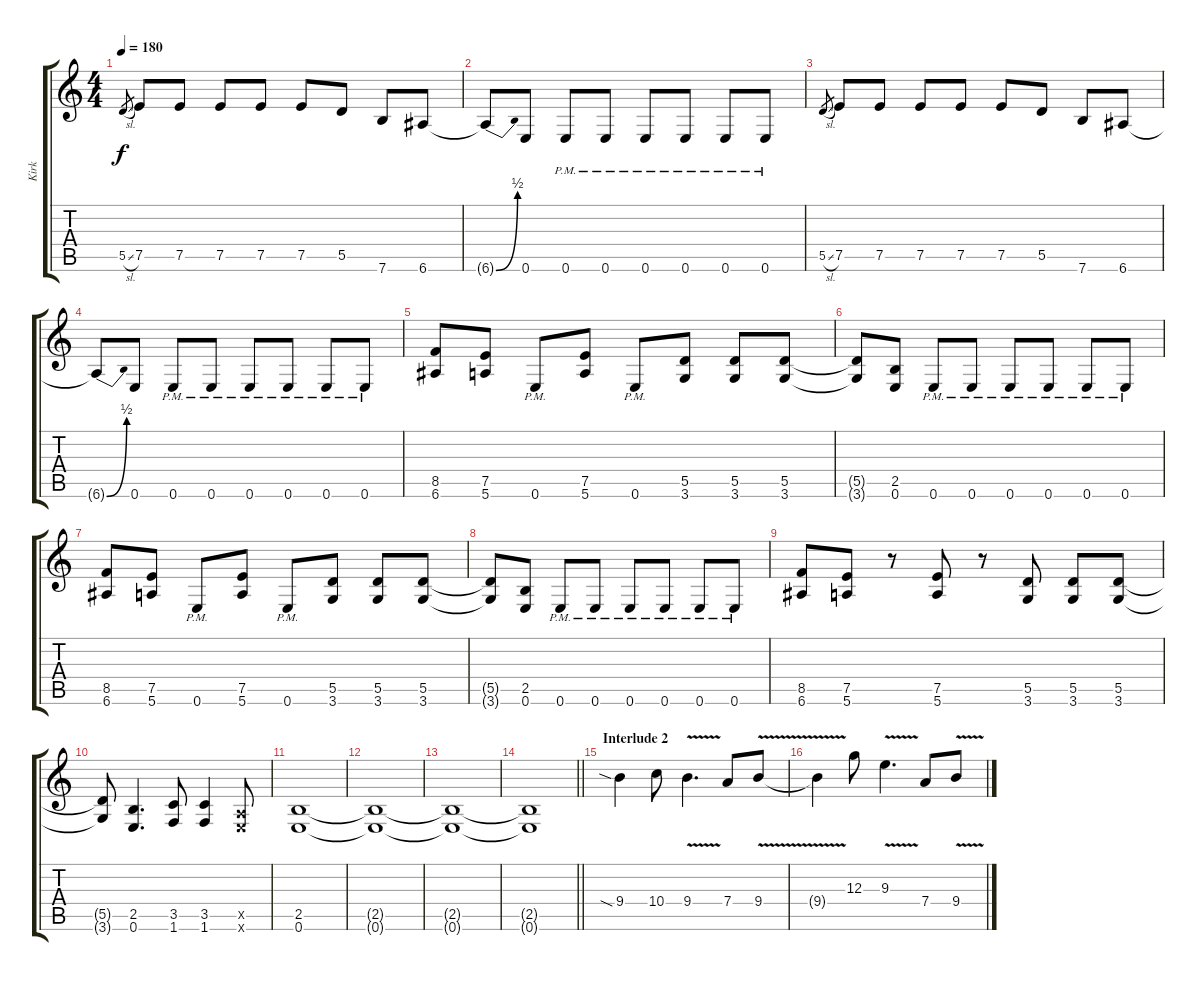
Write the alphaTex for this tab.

\track ("Kirk" "Kirk") {instrument overdrivenguitar}
\staff {score tabs}
\tuning (E4 B3 G3 D3 A2 E2) {hide}
\ts (4 4)
\tempo 180
\clef g2
\ks c
5.5{sl}.8{gr dy f} 7.5.8 7.5.8 7.5.8 7.5.8 7.5.8 5.5.8 7.6.8 6.6.8 |
6.6{be (bend 0 0 60 2) t}.8 0.6.8 0.6{pm}.8 0.6{pm}.8 0.6{pm}.8 0.6{pm}.8 0.6{pm}.8 0.6{pm}.8 |
5.5{sl}.8{gr} 7.5.8 7.5.8 7.5.8 7.5.8 7.5.8 5.5.8 7.6.8 6.6.8 |
6.6{be (bend 0 0 60 2) t}.8 0.6.8 0.6{pm}.8 0.6{pm}.8 0.6{pm}.8 0.6{pm}.8 0.6{pm}.8 0.6{pm}.8 |
(8.5 6.6).8 (7.5 5.6).8 0.6{pm}.8 (7.5 5.6).8 0.6{pm}.8 (5.5 3.6).8 (5.5 3.6).8 (5.5 3.6).8 |
(5.5{t} 3.6{t}).8 (2.5 0.6).8 0.6{pm}.8 0.6{pm}.8 0.6{pm}.8 0.6{pm}.8 0.6{pm}.8 0.6{pm}.8 |
(8.5 6.6).8 (7.5 5.6).8 0.6{pm}.8 (7.5 5.6).8 0.6{pm}.8 (5.5 3.6).8 (5.5 3.6).8 (5.5 3.6).8 |
(5.5{t} 3.6{t}).8 (2.5 0.6).8 0.6{pm}.8 0.6{pm}.8 0.6{pm}.8 0.6{pm}.8 0.6{pm}.8 0.6{pm}.8 |
(8.5 6.6).8 (7.5 5.6).8 r.8 (7.5 5.6).8 r.8 (5.5 3.6).8 (5.5 3.6).8 (5.5 3.6).8 |
(5.5{t} 3.6{t}).8 (2.5 0.6).4{d} (3.5 1.6).8 (3.5 1.6).4 (0.5{x} 0.6{x}).8 |
(2.5 0.6).1 |
(2.5{t} 0.6{t}).1 |
(2.5{t} 0.6{t}).1 |
\barLineRight lightlight
(2.5{t} 0.6{t}).1 |
\section ("" "Interlude 2")
9.4{sia}.4 10.4.8 9.4{v}.4{d} 7.4.8 9.4{v}.8 |
9.4{t}.4 12.3.8 9.3{v}.4{d} 7.4.8 9.4{v}.8
